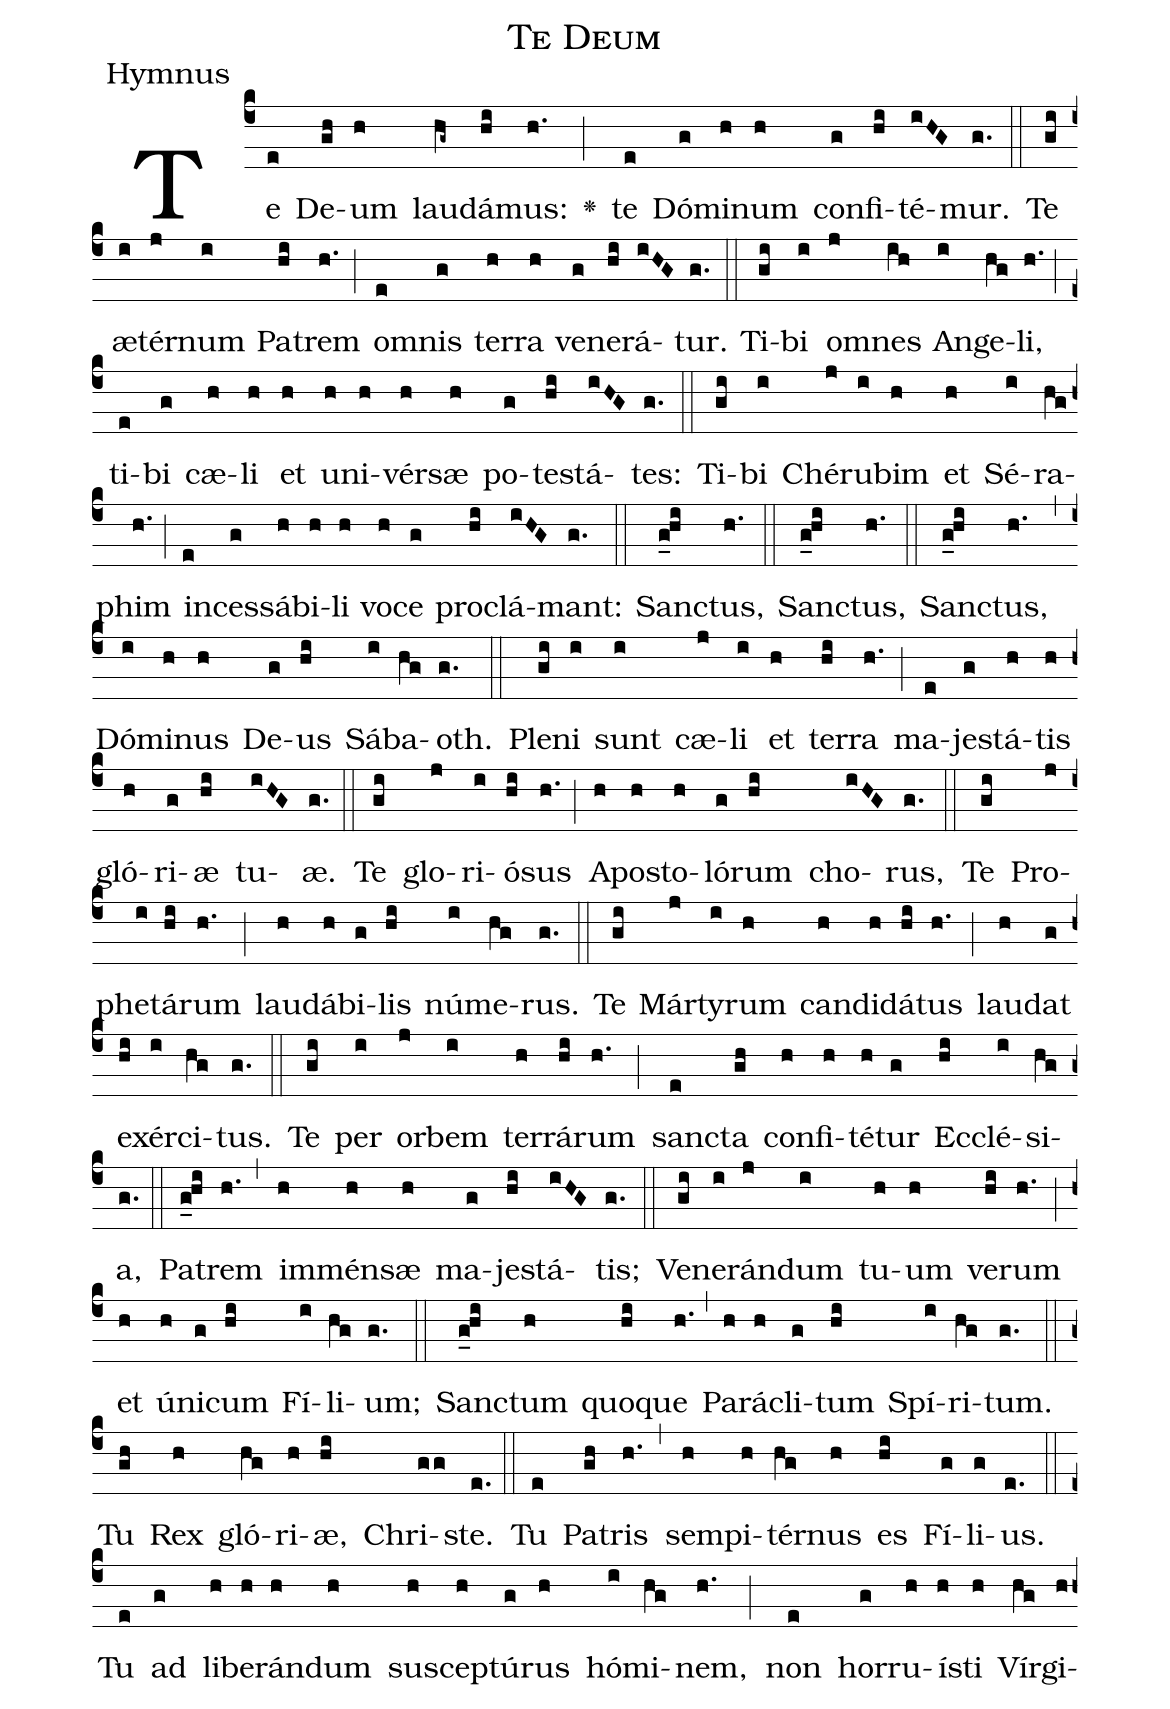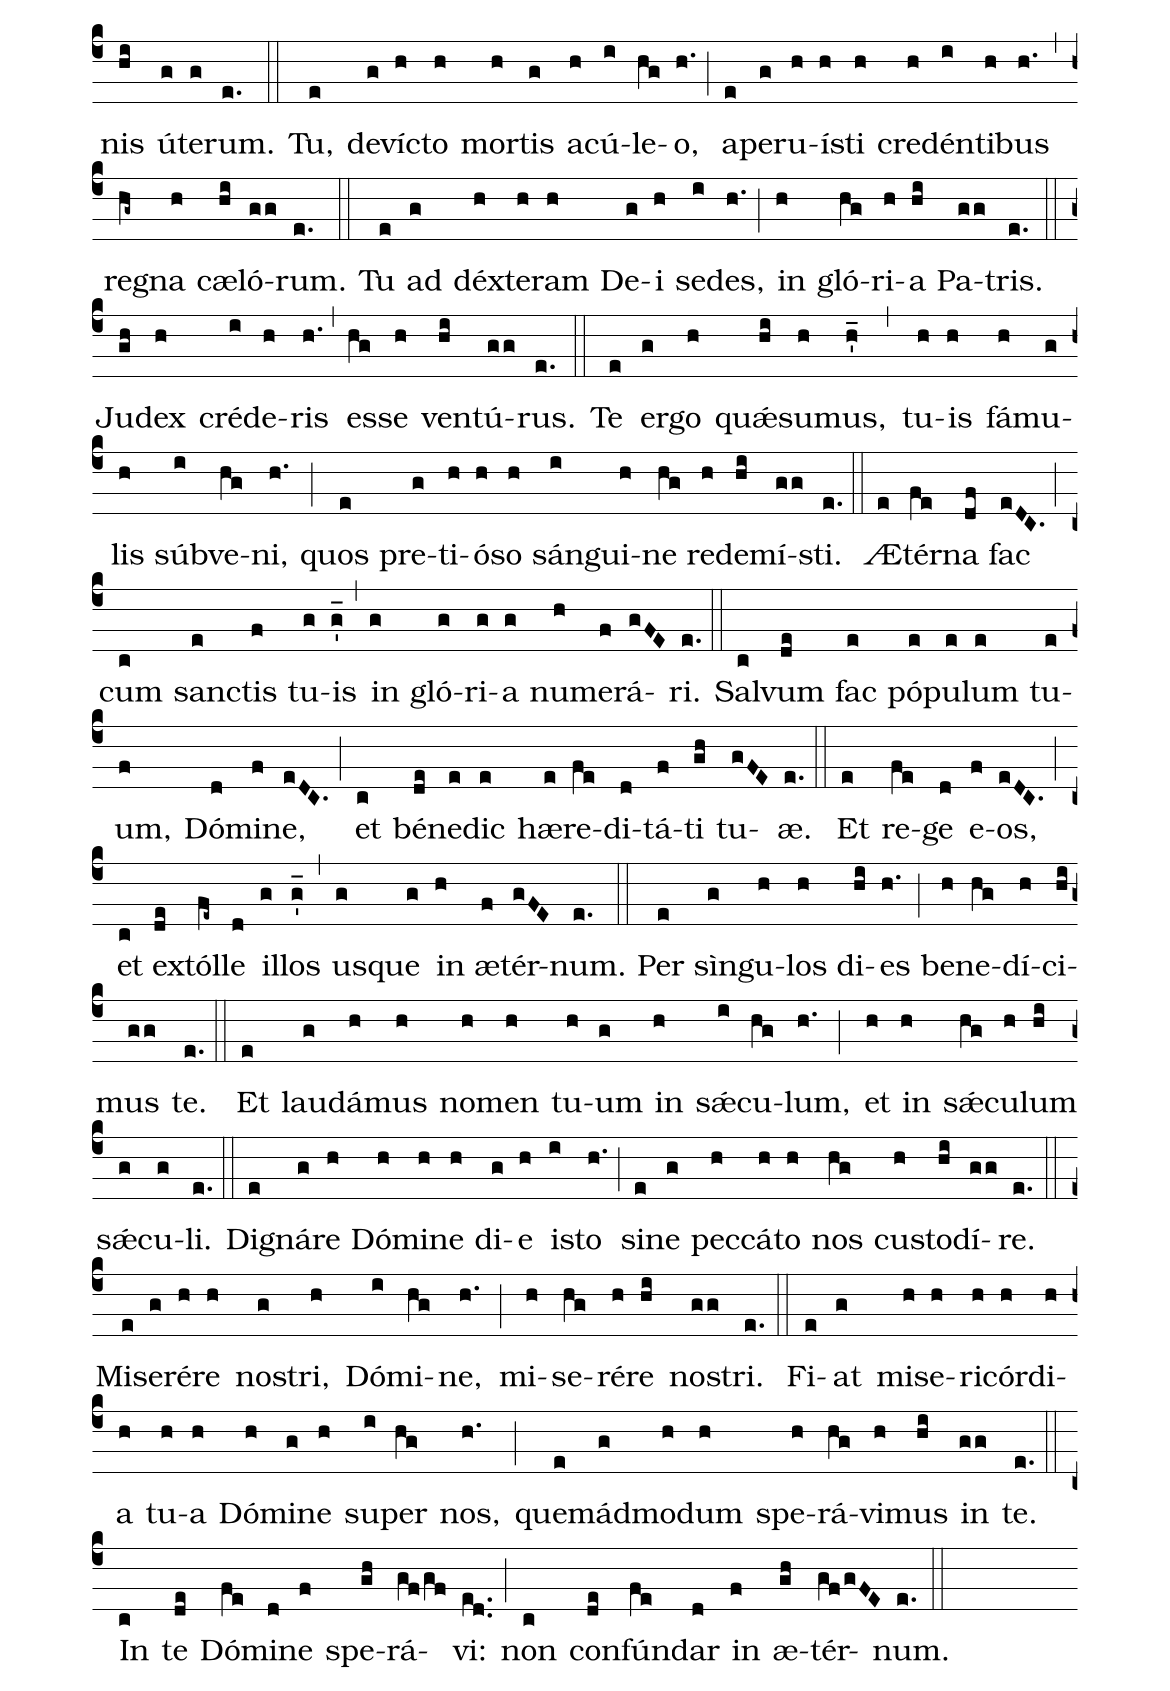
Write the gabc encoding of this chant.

name:Te Deum;
office-part:Hymnus;
%%
(c4) Te(e) De(gh)um(h) lau(hg~)dá(hi)mus:(h.) <v>\greheightstar</v>(;) te(e) Dó(g)mi(h)num(h) con(g)fi(hi)té(iHG)mur.(g.) (::)  Te(gi) æ(i)tér(j)num(i) Pa(hi)trem(h.) (;) om(e)nis(g) ter(h)ra(h) ve(g)ne(hi)rá(iHG)tur.(g.) (::) Ti(gi)bi(i) om(j)nes(ih) An(i)ge(hg)li,(h.) (;) ti(e)bi(g) cæ(h)li(h) et(h) u(h)ni(h)vér(h)sæ(h) po(g)te(hi)stá(iHG)tes:(g.) (::) Ti(gi)bi(i) Ché(j)ru(i)bim(h) et(h) Sé(i)ra(hg)phim(h.) (;) in(e)ces(g)sá(h)bi(h)li(h) vo(h)ce(g) pro(hi)clá(iHG)mant:(g.) (::) San(g_hi)ctus,(h.) (::) San(g_hi)ctus,(h.) (::) San(g_hi)ctus,(h.) (,) Dó(i)mi(h)nus(h) De(g)us(hi) Sá(i)ba(hg)oth.(g.) (::) Ple(gi)ni(i) sunt(i) cæ(j)li(i) et(h) ter(hi)ra(h.) (;) ma(e)je(g)stá(h)tis(h) gló(h)ri(g)æ(hi) tu(iHG)æ.(g.) (::) Te(gi) glo(j)ri(i)ó(hi)sus(h.) (;) A(h)po(h)sto(h)ló(g)rum(hi) cho(iHG)rus,(g.) (::) Te(gi) Pro(j)phe(i)tá(hi)rum(h.) (;) lau(h)dá(h)bi(g)lis(hi) nú(i)me(hg)rus.(g.) (::) Te(gi) Már(j)ty(i)rum(h) can(h)di(h)dá(hi)tus(h.) (;) lau(h)dat(g) e(hi)xér(i)ci(hg)tus.(g.) (::) Te(gi) per(i) or(j)bem(i) ter(h)rá(hi)rum(h.) (;) san(e)cta(gh) con(h)fi(h)té(h)tur(g) Ec(hi)clé(i)si(hg)a,(g.) (::) Pa(g_hi)trem(h.) (,) im(h)mén(h)sæ(h) ma(g)je(hi)stá(iHG)tis;(g.) (::) Ve(gi)ne(i)rán(j)dum(i) tu(h)um(h) ve(hi)rum(h.) (;) et(h) ú(h)ni(g)cum(hi) Fí(i)li(hg)um;(g.) (::) San(g_hi)ctum(h) quo(hi)que(h.) (,) Pa(h)rá(h)cli(g)tum(hi) Spí(i)ri(hg)tum.(g.) (::) Tu(gh) Rex(h) gló(hg)ri(h)æ,(hi) Chri(gg)ste.(e.) (::)  Tu(e) Pa(gh)tris(h.) (,) sem(h)pi(h)tér(hg)nus(h) es(hi) Fí(g)li(g)us.(e.) (::) Tu(e) ad(g) li(h)be(h)rán(h)dum(h) su(h)scep(h)tú(g)rus(h) hó(i)mi(hg)nem,(h.) (;) non(e) hor(g)ru(h)í(h)sti(h) Vír(hg)gi(h)nis(hi) ú(g)te(g)rum.(e.) (::) Tu,(e) de(g)ví(h)cto(h) mor(h)tis(g) a(h)cú(i)le(hg)o,(h.) (;) a(e)pe(g)ru(h)í(h)sti(h) cre(h)dén(i)ti(h)bus(h.) (,) re(hg~)gna(h) cæ(hi)ló(gg)rum.(e.) (::) Tu(e) ad(g) déx(h)te(h)ram(h) De(g)i(h) se(i)des,(h.) (;) in(h) gló(hg)ri(h)a(hi) Pa(gg)tris.(e.) (::) Ju(gh)dex(h) cré(i)de(h)ris(h.) (,) es(hg)se(h) ven(hi)tú(gg)rus.(e.) (::)  Te(e) er(g)go(h) quǽ(hi)su(h)mus,(h'_) (,) tu(h)is(h) fá(h)mu(g)lis(h) súb(i)ve(hg)ni,(h.) (;) quos(e) pre(g)ti(h)ó(h)so(h) sán(i)gui(h)ne(hg) re(h)de(hi)mí(gg)sti.(e.) (::) Æ(e)tér(fe)na(df) fac(eDC.) (;) cum(c) san(e)ctis(f) tu(g)is(g'_) (,) in(g) gló(g)ri(g)a(g) nu(h)me(f)rá(gFE)ri.(e.) (::)  Sal(c)vum(de) fac(e) pó(e)pu(e)lum(e) tu(e)um,(f) Dó(d)mi(f)ne,(eDC.) (;) et(c) bé(de)ne(e)dic(e) hæ(e)re(fe)di(d)tá(f)ti(gh) tu(gFE)æ.(e.) (::) Et(e) re(fe)ge(d) e(f)os,(eDC.) (;) et(c) ex(de)tól(fe~)le(d) il(g)los(g'_) (,) us(g)que(g) in(h) æ(f)tér(gFE)num.(e.) (::)  Per(e) sìn(g)gu(h)los(h) di(hi)es(h.) (;) be(h)ne(hg)dí(h)ci(hi)mus(gg) te.(e.) (::)  Et(e) lau(g)dá(h)mus(h) no(h)men(h) tu(h)um(g) in(h) sǽ(i)cu(hg)lum,(h.) (;) et(h) in(h) sǽ(hg)cu(h)lum(hi) sǽ(g)cu(g)li.(e.) (::) Di(e)gná(g)re(h) Dó(h)mi(h)ne(h) di(g)e(h) i(i)sto(h.) (;) si(e)ne(g) pec(h)cá(h)to(h) nos(hg) cu(h)sto(hi)dí(gg)re.(e.) (::) Mi(e)se(g)ré(h)re(h) no(g)stri,(h) Dó(i)mi(hg)ne,(h.) (;) mi(h)se(hg)ré(h)re(hi) no(gg)stri.(e.) (::) Fi(e)at(g) mi(h)se(h)ri(h)cór(h)di(h)a(h) tu(h)a(h) Dó(h)mi(g)ne(h) su(i)per(hg) nos,(h.) (;) que(e)mád(g)mo(h)dum(h) spe(h)rá(hg)vi(h)mus(hi) in(gg) te.(e.) (::) In(c) te(de) Dó(fe)mi(d)ne(f) spe(gh)rá(gf/gf)vi:(ed..) (;) non(c) con(de)fún(fe)dar(d) in(f) æ(gh)tér(gf/gFE)num.(e.) (::)
